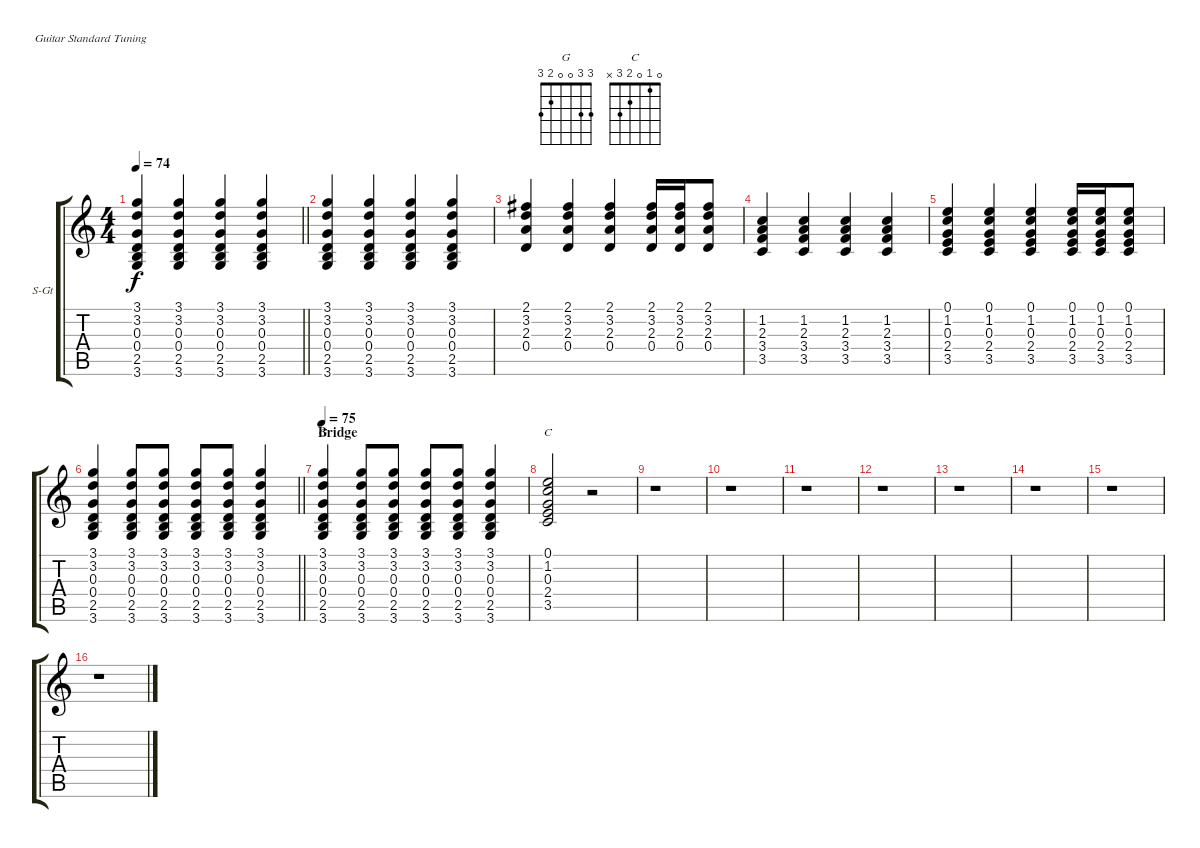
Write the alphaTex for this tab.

\bracketExtendMode groupsimilarinstruments
\firstSystemTrackNameOrientation horizontal
\otherSystemsTrackNameOrientation horizontal
\track ("Gilmour Acoustique" "S-Gt") {instrument acousticguitarsteel}
\staff {score tabs}
\tuning (E4 B3 G3 D3 A2 E2)
\chord ("G" 3 3 0 0 2 3) {showfingering false}
\chord ("C" 0 1 0 2 3 x) {showfingering false}
\ts (4 4)
\tempo 74
\clef g2
\barLineRight lightlight
\ks c
(3.1 3.2 0.3 0.4 2.5 3.6).4{dy f} (3.1 3.2 0.3 0.4 2.5 3.6).4 (3.1 3.2 0.3 0.4 2.5 3.6).4 (3.1 3.2 0.3 0.4 2.5 3.6).4 |
(3.1 3.2 0.3 0.4 2.5 3.6).4 (3.1 3.2 0.3 0.4 2.5 3.6).4 (3.1 3.2 0.3 0.4 2.5 3.6).4 (3.1 3.2 0.3 0.4 2.5 3.6).4 |
(2.1 3.2 2.3 0.4).4 (2.1 3.2 2.3 0.4).4 (2.1 3.2 2.3 0.4).4 (2.1 3.2 2.3 0.4).16 (2.1 3.2 2.3 0.4).16 (2.1 3.2 2.3 0.4).8 |
(1.2 2.3 3.4 3.5).4 (1.2 2.3 3.4 3.5).4 (1.2 2.3 3.4 3.5).4 (1.2 2.3 3.4 3.5).4 |
(0.1 1.2 0.3 2.4 3.5).4 (0.1 1.2 0.3 2.4 3.5).4 (0.1 1.2 0.3 2.4 3.5).4 (0.1 1.2 0.3 2.4 3.5).16 (0.1 1.2 0.3 2.4 3.5).16 (0.1 1.2 0.3 2.4 3.5).8 |
\barLineRight lightlight
(3.1 3.2 0.3 0.4 2.5 3.6).4 (3.1 3.2 0.3 0.4 2.5 3.6).8 (3.1 3.2 0.3 0.4 2.5 3.6).8 (3.1 3.2 0.3 0.4 2.5 3.6).8 (3.1 3.2 0.3 0.4 2.5 3.6).8 (3.1 3.2 0.3 0.4 2.5 3.6).4 |
\section ("" "Bridge")
\tempo 75
(3.1 3.2 0.3 0.4 2.5 3.6).4{ch "G"} (3.1 3.2 0.3 0.4 2.5 3.6).8 (3.1 3.2 0.3 0.4 2.5 3.6).8 (3.1 3.2 0.3 0.4 2.5 3.6).8 (3.1 3.2 0.3 0.4 2.5 3.6).8 (3.1 3.2 0.3 0.4 2.5 3.6).4 |
(0.1 1.2 0.3 2.4 3.5).2{ch "C"} r.2 |
r.1 |
r.1 |
r.1 |
r.1 |
r.1 |
r.1 |
r.1 |
r.1
